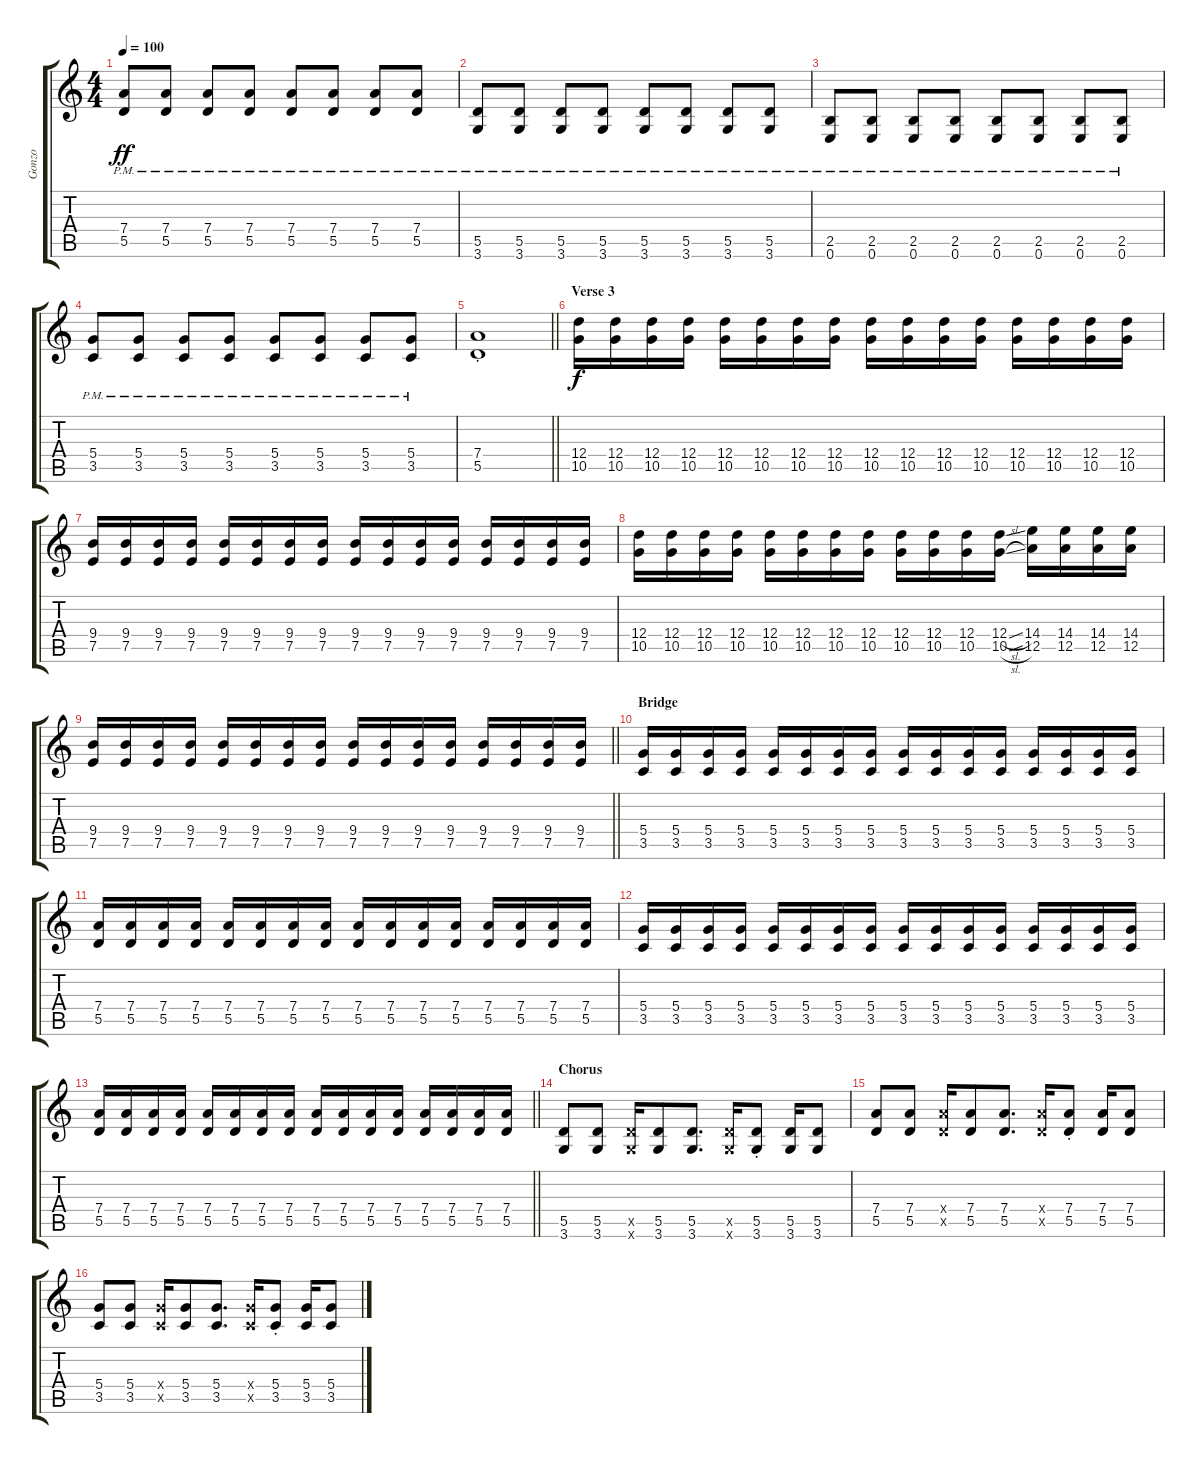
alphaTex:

\track ("Gonzo" "Gonzo") {instrument distortionguitar}
\staff {score tabs}
\tuning (E4 B3 G3 D3 A2 E2) {hide}
\ts (4 4)
\tempo 100
\clef g2
\ks c
(7.4{pm} 5.5{pm}).8{dy ff} (7.4{pm} 5.5{pm}).8 (7.4{pm} 5.5{pm}).8 (7.4{pm} 5.5{pm}).8 (7.4{pm} 5.5{pm}).8 (7.4{pm} 5.5{pm}).8 (7.4{pm} 5.5{pm}).8 (7.4{pm} 5.5{pm}).8 |
(5.5{pm} 3.6{pm}).8 (5.5{pm} 3.6{pm}).8 (5.5{pm} 3.6{pm}).8 (5.5{pm} 3.6{pm}).8 (5.5{pm} 3.6{pm}).8 (5.5{pm} 3.6{pm}).8 (5.5{pm} 3.6{pm}).8 (5.5{pm} 3.6{pm}).8 |
(2.5{pm} 0.6{pm}).8 (2.5{pm} 0.6{pm}).8 (2.5{pm} 0.6{pm}).8 (2.5{pm} 0.6{pm}).8 (2.5{pm} 0.6{pm}).8 (2.5{pm} 0.6{pm}).8 (2.5{pm} 0.6{pm}).8 (2.5{pm} 0.6{pm}).8 |
(5.4{pm} 3.5{pm}).8 (5.4{pm} 3.5{pm}).8 (5.4{pm} 3.5{pm}).8 (5.4{pm} 3.5{pm}).8 (5.4{pm} 3.5{pm}).8 (5.4{pm} 3.5{pm}).8 (5.4{pm} 3.5{pm}).8 (5.4{pm} 3.5{pm}).8 |
\barLineRight lightlight
(7.4{st} 5.5{st}).1 |
\section ("" "Verse 3")
(12.4 10.5).16{dy f} (12.4 10.5).16 (12.4 10.5).16 (12.4 10.5).16 (12.4 10.5).16 (12.4 10.5).16 (12.4 10.5).16 (12.4 10.5).16 (12.4 10.5).16 (12.4 10.5).16 (12.4 10.5).16 (12.4 10.5).16 (12.4 10.5).16 (12.4 10.5).16 (12.4 10.5).16 (12.4 10.5).16 |
(9.4 7.5).16 (9.4 7.5).16 (9.4 7.5).16 (9.4 7.5).16 (9.4 7.5).16 (9.4 7.5).16 (9.4 7.5).16 (9.4 7.5).16 (9.4 7.5).16 (9.4 7.5).16 (9.4 7.5).16 (9.4 7.5).16 (9.4 7.5).16 (9.4 7.5).16 (9.4 7.5).16 (9.4 7.5).16 |
(12.4 10.5).16 (12.4 10.5).16 (12.4 10.5).16 (12.4 10.5).16 (12.4 10.5).16 (12.4 10.5).16 (12.4 10.5).16 (12.4 10.5).16 (12.4 10.5).16 (12.4 10.5).16 (12.4 10.5).16 (12.4{sl} 10.5{sl}).16 (14.4 12.5).16 (14.4 12.5).16 (14.4 12.5).16 (14.4 12.5).16 |
\barLineRight lightlight
(9.4 7.5).16 (9.4 7.5).16 (9.4 7.5).16 (9.4 7.5).16 (9.4 7.5).16 (9.4 7.5).16 (9.4 7.5).16 (9.4 7.5).16 (9.4 7.5).16 (9.4 7.5).16 (9.4 7.5).16 (9.4 7.5).16 (9.4 7.5).16 (9.4 7.5).16 (9.4 7.5).16 (9.4 7.5).16 |
\section ("" "Bridge")
(5.4 3.5).16 (5.4 3.5).16 (5.4 3.5).16 (5.4 3.5).16 (5.4 3.5).16 (5.4 3.5).16 (5.4 3.5).16 (5.4 3.5).16 (5.4 3.5).16 (5.4 3.5).16 (5.4 3.5).16 (5.4 3.5).16 (5.4 3.5).16 (5.4 3.5).16 (5.4 3.5).16 (5.4 3.5).16 |
(7.4 5.5).16 (7.4 5.5).16 (7.4 5.5).16 (7.4 5.5).16 (7.4 5.5).16 (7.4 5.5).16 (7.4 5.5).16 (7.4 5.5).16 (7.4 5.5).16 (7.4 5.5).16 (7.4 5.5).16 (7.4 5.5).16 (7.4 5.5).16 (7.4 5.5).16 (7.4 5.5).16 (7.4 5.5).16 |
(5.4 3.5).16 (5.4 3.5).16 (5.4 3.5).16 (5.4 3.5).16 (5.4 3.5).16 (5.4 3.5).16 (5.4 3.5).16 (5.4 3.5).16 (5.4 3.5).16 (5.4 3.5).16 (5.4 3.5).16 (5.4 3.5).16 (5.4 3.5).16 (5.4 3.5).16 (5.4 3.5).16 (5.4 3.5).16 |
\barLineRight lightlight
(7.4 5.5).16 (7.4 5.5).16 (7.4 5.5).16 (7.4 5.5).16 (7.4 5.5).16 (7.4 5.5).16 (7.4 5.5).16 (7.4 5.5).16 (7.4 5.5).16 (7.4 5.5).16 (7.4 5.5).16 (7.4 5.5).16 (7.4 5.5).16 (7.4 5.5).16 (7.4 5.5).16 (7.4 5.5).16 |
\section ("" "Chorus")
(5.5 3.6).8 (5.5 3.6).8 (5.5{x} 3.6{x}).16 (5.5 3.6).8 (5.5 3.6).8{d} (5.5{x} 3.6{x}).16 (5.5{st} 3.6{st}).8 (5.5 3.6).16 (5.5 3.6).8 |
(7.4 5.5).8 (7.4 5.5).8 (7.4{x} 5.5{x}).16 (7.4 5.5).8 (7.4 5.5).8{d} (7.4{x} 5.5{x}).16 (7.4{st} 5.5{st}).8 (7.4 5.5).16 (7.4 5.5).8 |
(5.4 3.5).8 (5.4 3.5).8 (5.4{x} 3.5{x}).16 (5.4 3.5).8 (5.4 3.5).8{d} (5.4{x} 3.5{x}).16 (5.4{st} 3.5{st}).8 (5.4 3.5).16 (5.4 3.5).8
